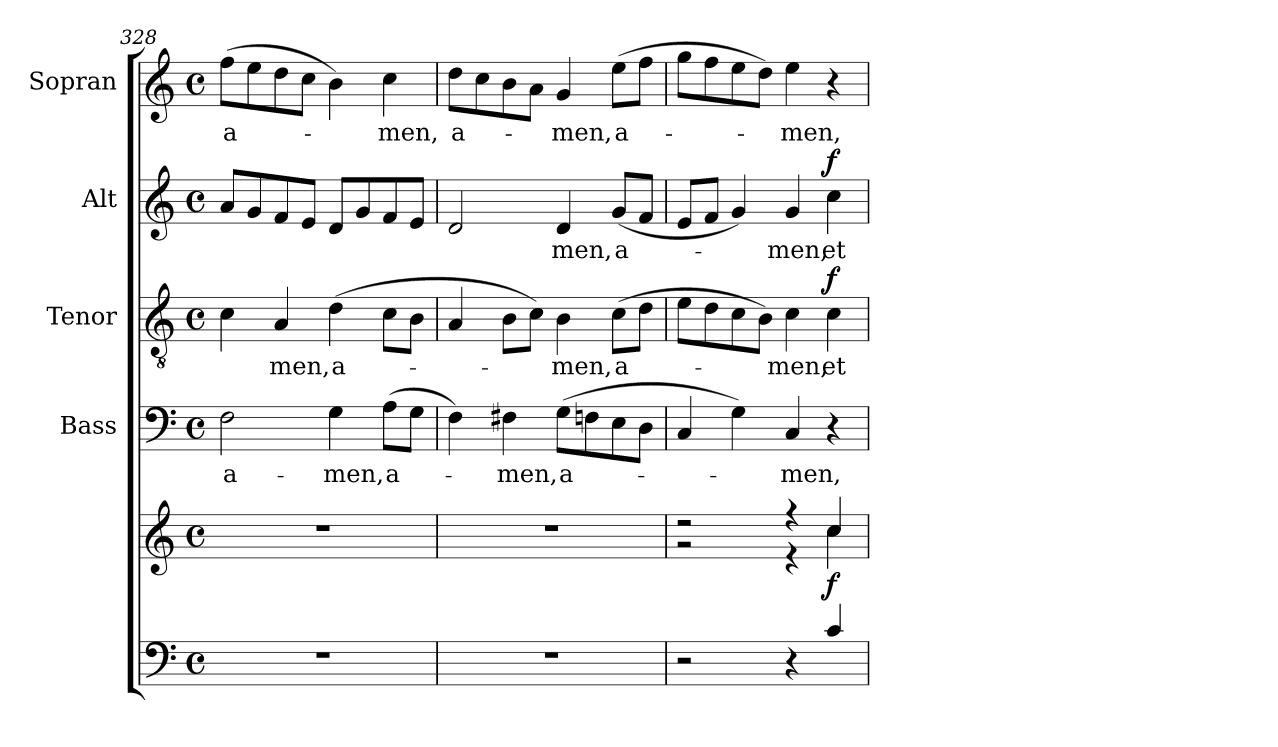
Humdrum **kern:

**kern	**kern	**dynam	**kern	**text	**kern	**text	**dynam	**kern	**text	**dynam	**kern	**text
*part5	*part5	*part5	*part4	*part4	*part3	*part3	*part3	*part2	*part2	*part2	*part1	*part1
*staff6	*staff5	*staff5/6	*staff4	*staff4	*staff3	*staff3	*staff3	*staff2	*staff2	*staff2	*staff1	*staff1
*	*	*	*I"Bass	*	*I"Tenor	*	*	*I"Alt	*	*	*I"Sopran	*
*	*	*	*I'B.	*	*I'T.	*	*	*I'A.	*	*	*I'S.	*
*clefF4	*clefG2	*	*clefF4	*	*clefGv2	*	*	*clefG2	*	*	*clefG2	*
*k[]	*k[]	*	*k[]	*	*k[]	*	*	*k[]	*	*	*k[]	*
*C:	*C:	*	*C:	*	*C:	*	*	*C:	*	*	*C:	*
*M4/4	*M4/4	*	*M4/4	*	*M4/4	*	*	*M4/4	*	*	*M4/4	*
*met(c)	*met(c)	*	*met(c)	*	*met(c)	*	*	*met(c)	*	*	*met(c)	*
=328	=328	=328	=328	=328	=328	=328	=328	=328	=328	=328	=328	=328
!	!	!	!	!LO:LY:b	!	!	!	!	!	!	!	!LO:LY:b
1r	1r	.	2F\	a-	4c\	.	.	8a/L	.	.	(>8ff\L	a-
.	.	.	.	.	.	.	.	8g/	.	.	8ee\	.
!	!	!	!	!	!	!LO:LY:b	!	!	!	!	!	!
.	.	.	.	.	4A/	-men,	.	8f/	.	.	8dd\	.
.	.	.	.	.	.	.	.	8e/J	.	.	8cc\J	.
!	!	!	!	!LO:LY:b	!	!LO:LY:b	!	!	!	!	!	!
.	.	.	4G\	-men,	(>4d\	a-	.	8d/L	.	.	4b\)	.
.	.	.	.	.	.	.	.	8g/	.	.	.	.
!	!	!	!	!LO:LY:b	!	!	!	!	!	!	!	!LO:LY:b
.	.	.	(>8A\L	a-	8c\L	.	.	8f/	.	.	4cc\	-men,
.	.	.	8G\J	.	8B\J	.	.	8e/J	.	.	.	.
=329	=329	=329	=329	=329	=329	=329	=329	=329	=329	=329	=329	=329
!	!	!	!	!	!	!	!	!	!	!	!	!LO:LY:b
1r	1r	.	4F\)	.	4A/	.	.	2d/	.	.	8dd\L	a-
.	.	.	.	.	.	.	.	.	.	.	8cc\	.
!	!	!	!	!LO:LY:b	!	!	!	!	!	!	!	!
.	.	.	4F#X\	-men,	8B\L	.	.	.	.	.	8b\	.
.	.	.	.	.	8c\J)	.	.	.	.	.	8a\J	.
!	!	!	!	!LO:LY:b	!	!LO:LY:b	!	!	!LO:LY:b	!	!	!LO:LY:b
.	.	.	(>8G\L	a-	4B\	-men,	.	4d/	-men,	.	4g/	-men,
.	.	.	8Fn\	.	.	.	.	.	.	.	.	.
!	!	!	!	!	!	!LO:LY:b	!	!	!LO:LY:b	!	!	!LO:LY:b
.	.	.	8E\	.	(>8c\L	a-	.	(<8g/L	a-	.	(>8ee\L	a-
.	.	.	8D\J	.	8d\J	.	.	8f/J	.	.	8ff\J	.
!!LO:LB:g=z
=330	=330	=330	=330	=330	=330	=330	=330	=330	=330	=330	=330	=330
*	*^	*	*	*	*	*	*	*	*	*	*	*
2r	2r	2r	.	4C/	.	8e\L	.	.	8e/L	.	.	8gg\L	.
.	.	.	.	.	.	8d\	.	.	8f/J	.	.	8ff\	.
.	.	.	.	4G\)	.	8c\	.	.	4g/)	.	.	8ee\	.
.	.	.	.	.	.	8B\J)	.	.	.	.	.	8dd\J)	.
!	!	!	!	!	!LO:LY:b	!	!LO:LY:b	!	!	!LO:LY:b	!	!	!LO:LY:b
4r	4r	4r	.	4C/	-men,	4c\	-men,	.	4g/	-men,	.	4ee\	-men,
!	!	!	!LO:DY:b	!	!	!	!LO:LY:b	!LO:DY:a	!	!LO:LY:b	!LO:DY:a	!	!
4c/	4cc/	4cc\	f	4r	.	4c\	et	f	4cc\	et	f	4r	.
*	*v	*v	*	*	*	*	*	*	*	*	*	*	*
=	=	=	=	=	=	=	=	=	=	=	=	=
*-	*-	*-	*-	*-	*-	*-	*-	*-	*-	*-	*-	*-
